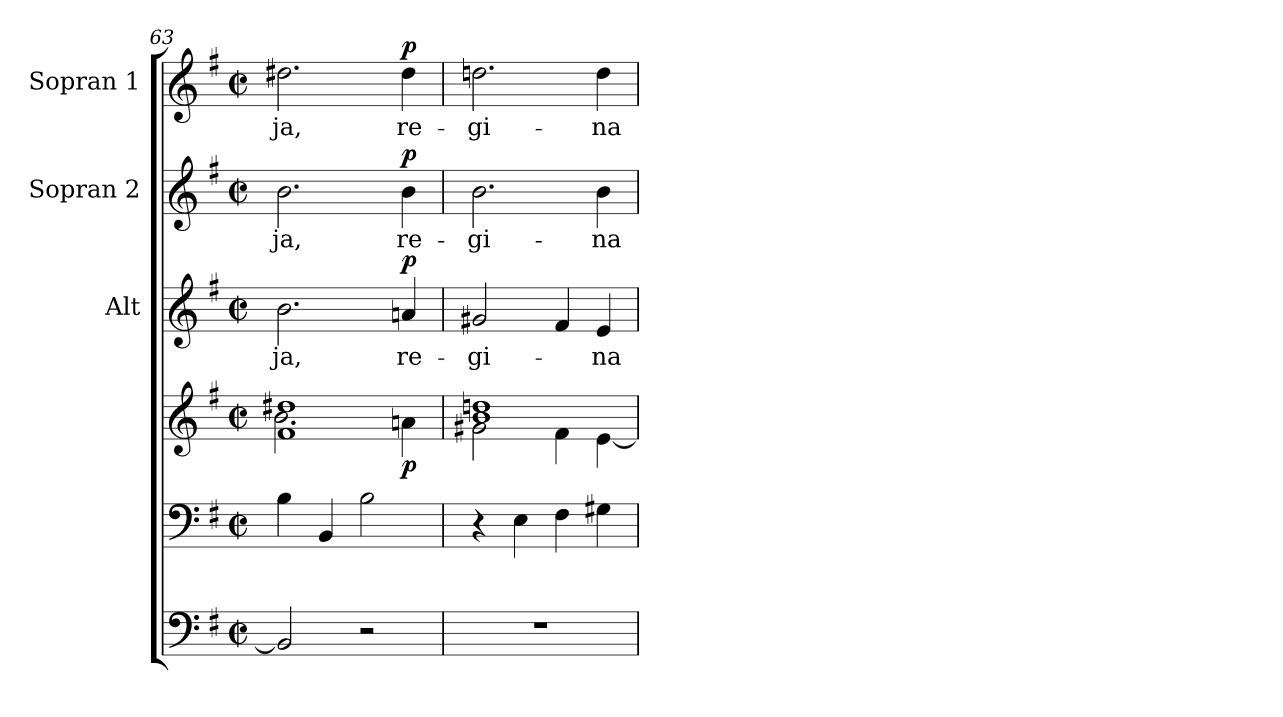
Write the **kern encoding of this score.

**kern	**kern	**kern	**dynam	**kern	**text	**dynam	**kern	**text	**dynam	**kern	**text	**dynam
*part5	*part4	*part4	*part4	*part3	*part3	*part3	*part2	*part2	*part2	*part1	*part1	*part1
*staff6	*staff5	*staff4	*staff4/5	*staff3	*staff3	*staff3	*staff2	*staff2	*staff2	*staff1	*staff1	*staff1
*	*	*	*	*I"Alt	*	*	*I"Sopran 2	*	*	*I"Sopran 1	*	*
*	*	*	*	*I'A.	*	*	*I'S. 2	*	*	*I'S. 1	*	*
*clefF4	*clefF4	*clefG2	*	*clefG2	*	*	*clefG2	*	*	*clefG2	*	*
*k[f#]	*k[f#]	*k[f#]	*	*k[f#]	*	*	*k[f#]	*	*	*k[f#]	*	*
*G:	*G:	*G:	*	*G:	*	*	*G:	*	*	*G:	*	*
*M2/2	*M2/2	*M2/2	*	*M2/2	*	*	*M2/2	*	*	*M2/2	*	*
*met(c|)	*met(c|)	*met(c|)	*	*met(c|)	*	*	*met(c|)	*	*	*met(c|)	*	*
=63	=63	=63	=63	=63	=63	=63	=63	=63	=63	=63	=63	=63
*	*	*^	*	*	*	*	*	*	*	*	*	*
!	!	!	!	!	!	!LO:LY:b	!	!	!LO:LY:b	!	!	!LO:LY:b	!
2BB/]	4B\	1f# 1dd#X	2.b\	.	2.b\	-ja,	.	2.b\	-ja,	.	2.dd#X\	-ja,	.
.	4BB/	.	.	.	.	.	.	.	.	.	.	.	.
2r	2B\	.	.	.	.	.	.	.	.	.	.	.	.
!	!	!	!	!LO:DY:b	!	!LO:LY:b	!LO:DY:a	!	!LO:LY:b	!LO:DY:a	!	!LO:LY:b	!LO:DY:a
.	.	.	4an\	p	4an/	re-	p	4b\	re-	p	4dd#\	re-	p
!!LO:PB:g=z
=64	=64	=64	=64	=64	=64	=64	=64	=64	=64	=64	=64	=64	=64
!	!	!	!	!	!	!LO:LY:b	!	!	!LO:LY:b	!	!	!LO:LY:b	!
1r	4r	1b 1ddn	2g#X\	.	2g#X/	-gi-	.	2.b\	-gi-	.	2.ddn\	-gi-	.
.	4E\	.	.	.	.	.	.	.	.	.	.	.	.
.	4F#\	.	4f#\	.	4f#/	.	.	.	.	.	.	.	.
!	!	!	!	!	!	!LO:LY:b	!	!	!LO:LY:b	!	!	!LO:LY:b	!
.	4G#X\	.	[<4e\	.	4e/	-na	.	4b\	-na	.	4dd\	-na	.
*	*	*v	*v	*	*	*	*	*	*	*	*	*	*
=	=	=	=	=	=	=	=	=	=	=	=	=
*-	*-	*-	*-	*-	*-	*-	*-	*-	*-	*-	*-	*-
